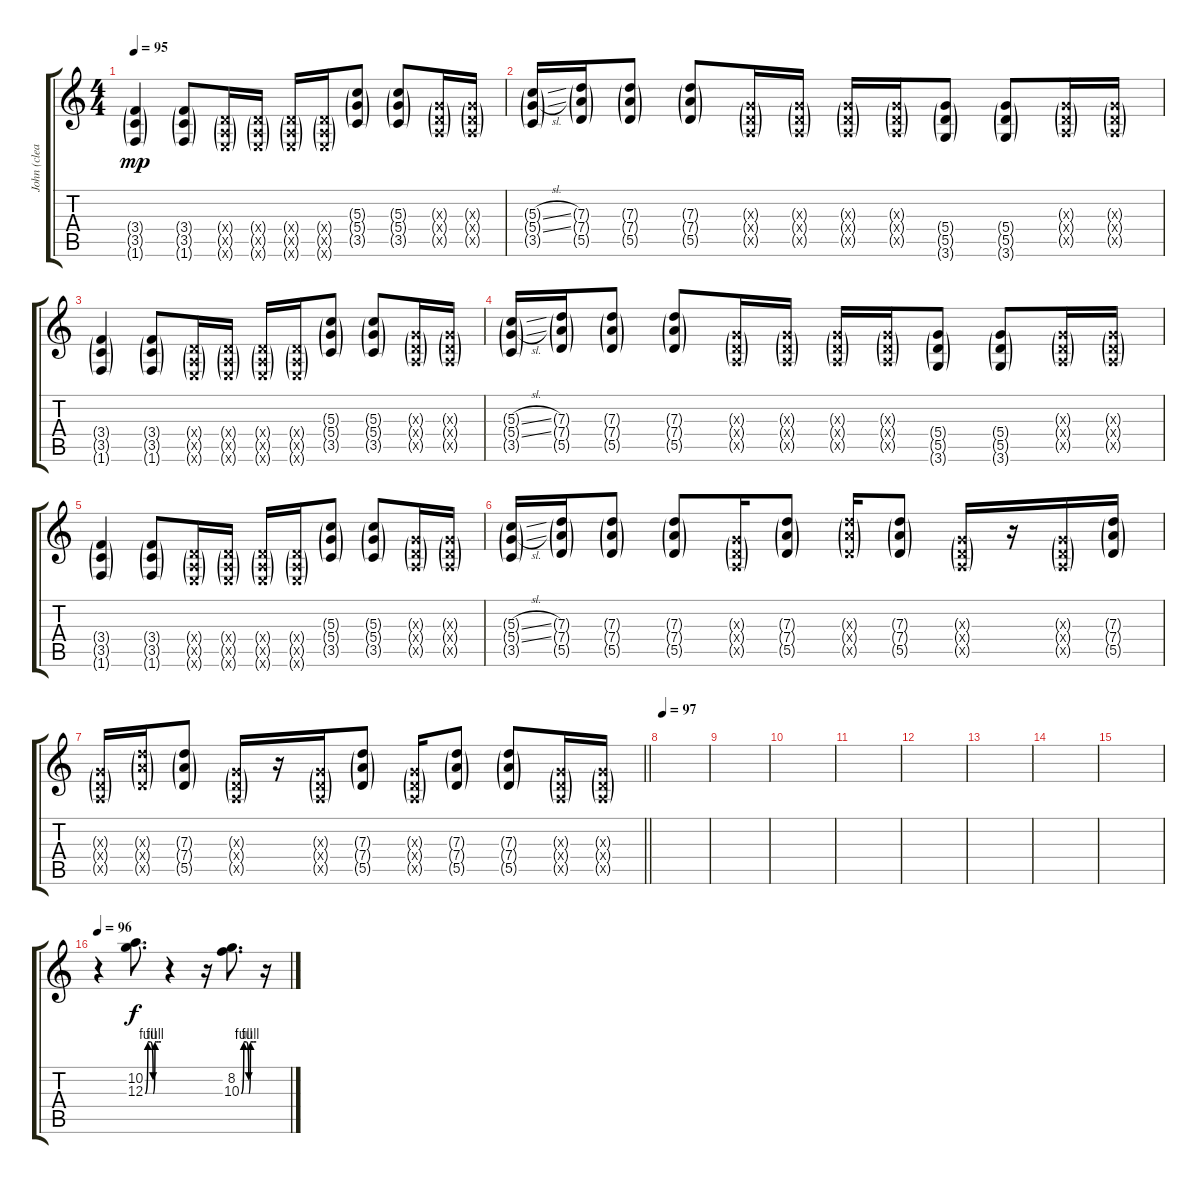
\track ("John (clean)" "John (clea") {instrument overdrivenguitar}
\staff {score tabs}
\tuning (E4 B3 G3 D3 A2 E2) {hide}
\ts (4 4)
\tempo 95
\clef g2
\ks c
(3.4{g} 3.5{g} 1.6{g}).4{dy mp} (3.4{g} 3.5{g} 1.6{g}).8 (0.4{g x} 0.5{g x} 0.6{g x}).16 (0.4{g x} 0.5{g x} 0.6{g x}).16 (0.4{g x} 0.5{g x} 0.6{g x}).16 (0.4{g x} 0.5{g x} 0.6{g x}).16 (5.3{g} 5.4{g} 3.5{g}).8 (5.3{g} 5.4{g} 3.5{g}).8 (0.3{g x} 0.4{g x} 0.5{g x}).16 (0.3{g x} 0.4{g x} 0.5{g x}).16 |
(5.3{sl g} 5.4{sl g} 3.5{g}).16 (7.3{g} 7.4{g} 5.5{g}).16 (7.3{g} 7.4{g} 5.5{g}).8 (7.3{g} 7.4{g} 5.5{g}).8 (0.3{g x} 0.4{g x} 0.5{g x}).16 (0.3{g x} 0.4{g x} 0.5{g x}).16 (0.3{g x} 0.4{g x} 0.5{g x}).16 (0.3{g x} 0.4{g x} 0.5{g x}).16 (5.4{g} 5.5{g} 3.6{g}).8 (5.4{g} 5.5{g} 3.6{g}).8 (0.3{g x} 0.4{g x} 0.5{g x}).16 (0.3{g x} 0.4{g x} 0.5{g x}).16 |
(3.4{g} 3.5{g} 1.6{g}).4 (3.4{g} 3.5{g} 1.6{g}).8 (0.4{g x} 0.5{g x} 0.6{g x}).16 (0.4{g x} 0.5{g x} 0.6{g x}).16 (0.4{g x} 0.5{g x} 0.6{g x}).16 (0.4{g x} 0.5{g x} 0.6{g x}).16 (5.3{g} 5.4{g} 3.5{g}).8 (5.3{g} 5.4{g} 3.5{g}).8 (0.3{g x} 0.4{g x} 0.5{g x}).16 (0.3{g x} 0.4{g x} 0.5{g x}).16 |
(5.3{sl g} 5.4{sl g} 3.5{g}).16 (7.3{g} 7.4{g} 5.5{g}).16 (7.3{g} 7.4{g} 5.5{g}).8 (7.3{g} 7.4{g} 5.5{g}).8 (0.3{g x} 0.4{g x} 0.5{g x}).16 (0.3{g x} 0.4{g x} 0.5{g x}).16 (0.3{g x} 0.4{g x} 0.5{g x}).16 (0.3{g x} 0.4{g x} 0.5{g x}).16 (5.4{g} 5.5{g} 3.6{g}).8 (5.4{g} 5.5{g} 3.6{g}).8 (0.3{g x} 0.4{g x} 0.5{g x}).16 (0.3{g x} 0.4{g x} 0.5{g x}).16 |
(3.4{g} 3.5{g} 1.6{g}).4 (3.4{g} 3.5{g} 1.6{g}).8 (0.4{g x} 0.5{g x} 0.6{g x}).16 (0.4{g x} 0.5{g x} 0.6{g x}).16 (0.4{g x} 0.5{g x} 0.6{g x}).16 (0.4{g x} 0.5{g x} 0.6{g x}).16 (5.3{g} 5.4{g} 3.5{g}).8 (5.3{g} 5.4{g} 3.5{g}).8 (0.3{g x} 0.4{g x} 0.5{g x}).16 (0.3{g x} 0.4{g x} 0.5{g x}).16 |
(5.3{sl g} 5.4{sl g} 3.5{g}).16 (7.3{g} 7.4{g} 5.5{g}).16 (7.3{g} 7.4{g} 5.5{g}).8 (7.3{g} 7.4{g} 5.5{g}).8 (0.3{g x} 0.4{g x} 0.5{g x}).16 (7.3{g} 7.4{g} 5.5{g}).8 (7.3{g x} 7.4{g x} 5.5{g x}).16 (7.3{g} 7.4{g} 5.5{g}).8 (0.3{g x} 0.4{g x} 0.5{g x}).16 r.16 (0.3{g x} 0.4{g x} 0.5{g x}).16 (7.3{g} 7.4{g} 5.5{g}).16 |
\barLineRight lightlight
(0.3{g x} 0.4{g x} 0.5{g x}).16 (7.3{g x} 7.4{g x} 5.5{g x}).16 (7.3{g} 7.4{g} 5.5{g}).8 (0.3{g x} 0.4{g x} 0.5{g x}).16 r.16 (0.3{g x} 0.4{g x} 0.5{g x}).16 (7.3{g} 7.4{g} 5.5{g}).8 (0.3{g x} 0.4{g x} 0.5{g x}).16 (7.3{g} 7.4{g} 5.5{g}).8 (7.3{g} 7.4{g} 5.5{g}).8 (0.3{g x} 0.4{g x} 0.5{g x}).16 (0.3{g x} 0.4{g x} 0.5{g x}).16 |
\tempo 97
|
|
|
|
|
|
|
|
\tempo 96
r.4 (10.2 12.3{be (custom 0 0 10 4 20 4 30 0 37 4 42 4 50 4 60 4)}).8{d dy f instrument electricguitarclean} r.4 r.16 (8.2 10.3{be (custom 0 0 10 4 20 4 30 0 37 4 50 4 60 4)}).8{d} r.16
